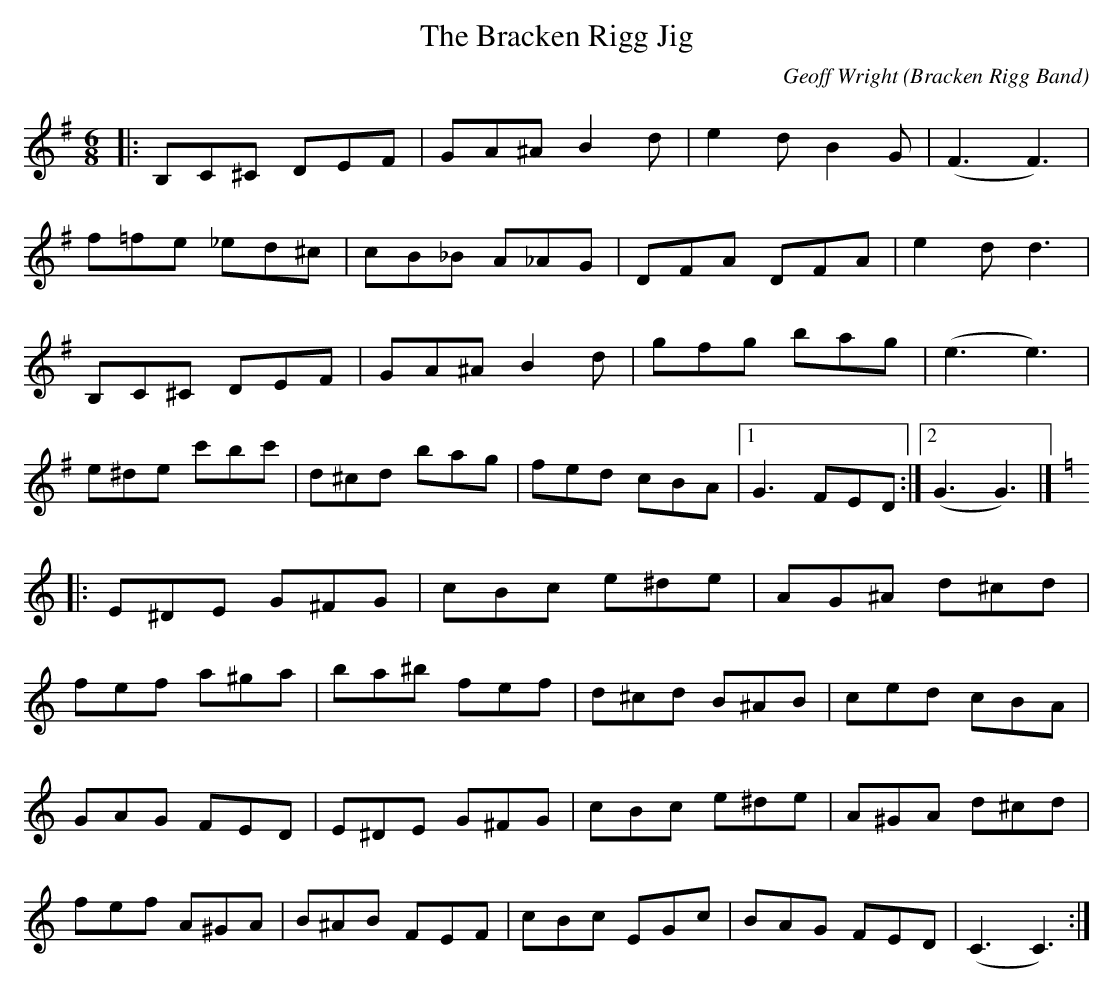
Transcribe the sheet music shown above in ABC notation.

X:1
T:The Bracken Rigg Jig
M:6/8
L:1/8
C:Geoff Wright (Bracken Rigg Band)
K:G
|:B,C^C DEF|GA^A B2d|e2d B2G|(F3 F3)|
f=fe _ed^c|cB_B A_AG|DFA DFA|e2d d3|
B,C^C DEF|GA^A B2d|gfg bag|(e3 e3)|
e^de c'bc'|d^cd bag|fed cBA|1G3 FED:|2(G3 G3)|]
K:C
|:E^DE G^FG|cBc e^de|AG^A d^cd|
fef a^ga|ba^b fef|d^cd B^AB|ced cBA|
GAG FED|E^DE G^FG|cBc e^de|A^GA d^cd|
fef A^GA|B^AB FEF|cBc EGc|BAG FED|(C3 C3):|
